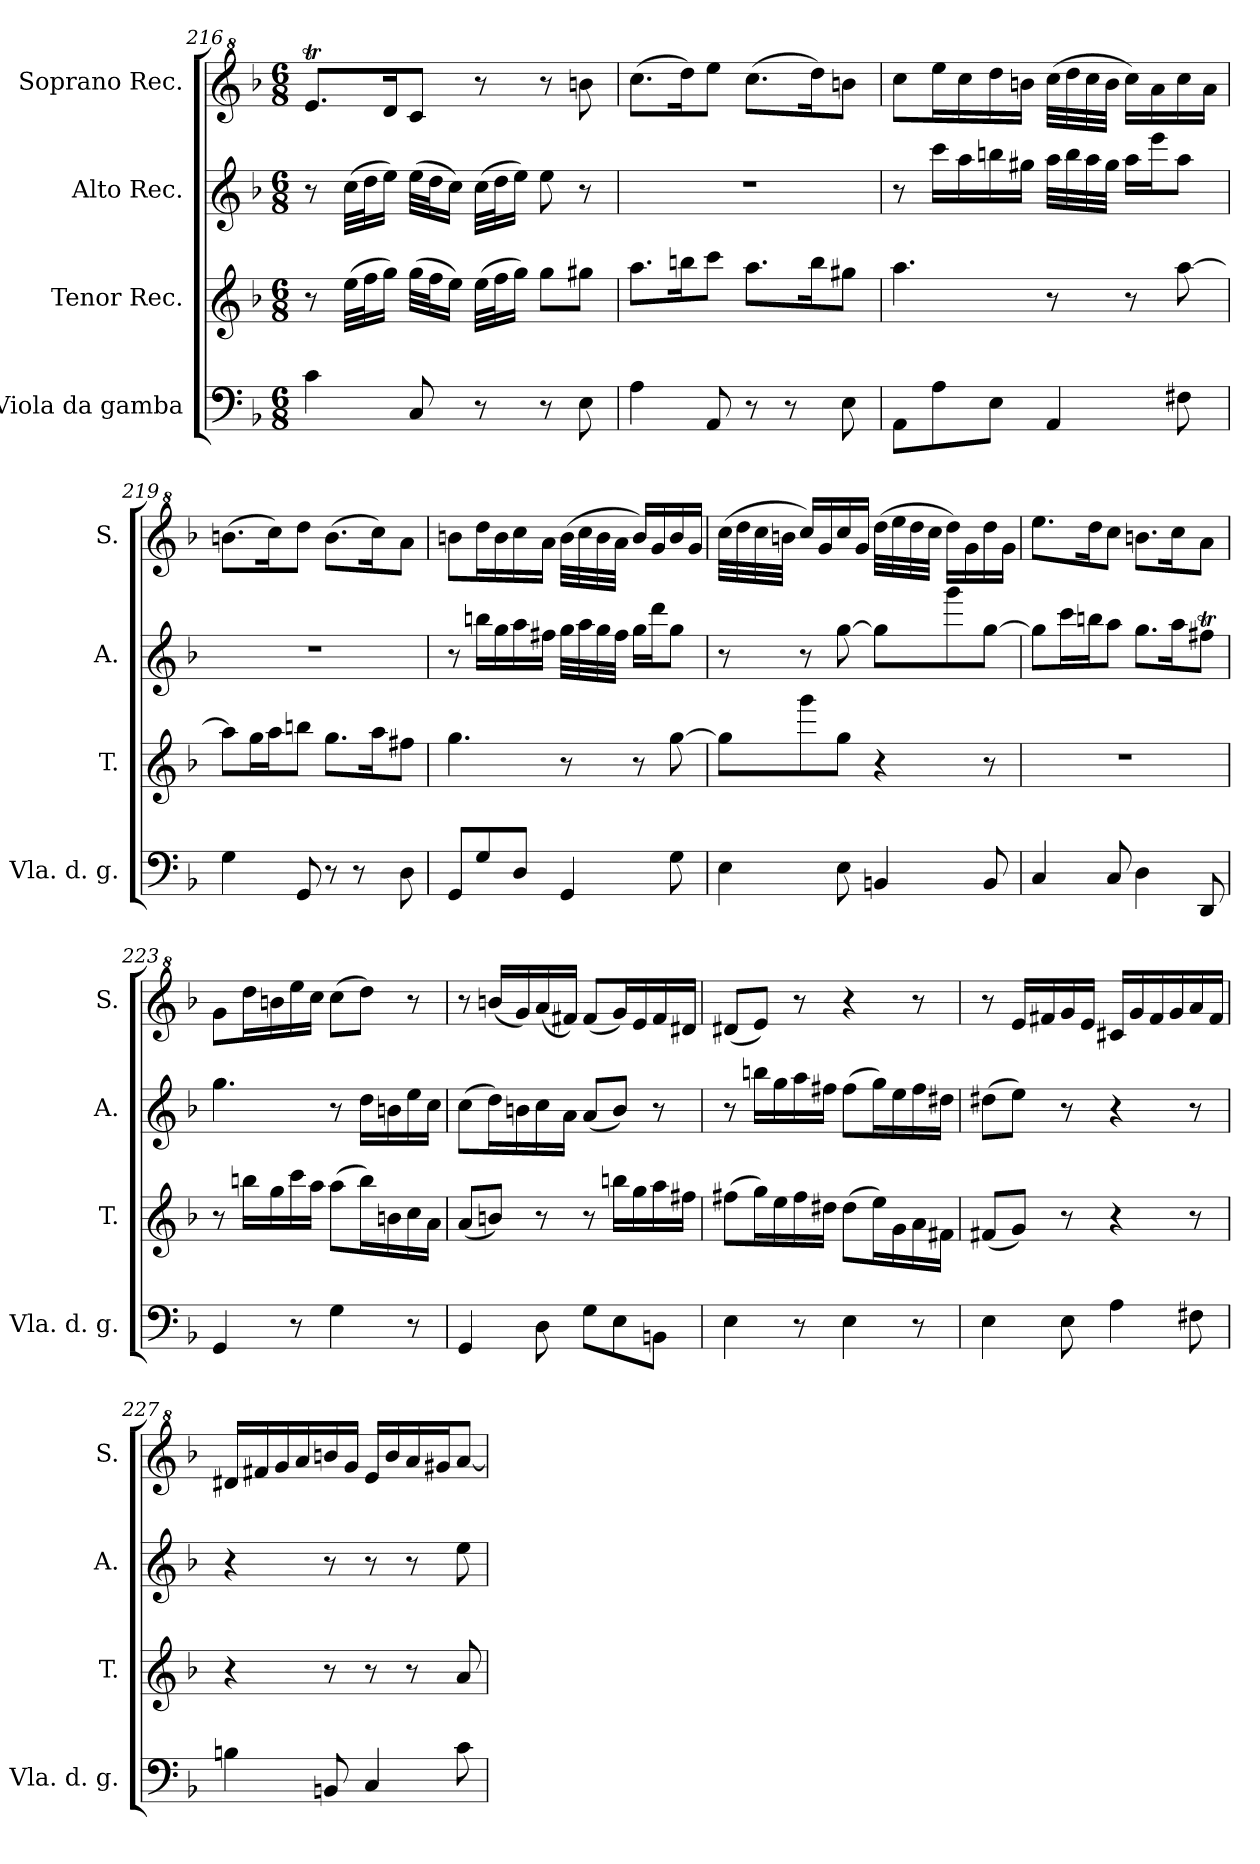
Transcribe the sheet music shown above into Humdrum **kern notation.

**kern	**kern	**kern	**kern
*part4	*part3	*part2	*part1
*staff4	*staff3	*staff2	*staff1
*I"Viola da gamba	*I"Tenor Rec.	*I"Alto Rec.	*I"Soprano Rec.
*I'Vla. d. g.	*I'T.	*I'A.	*I'S.
*clefF4	*clefG2	*clefG2	*clefG^2
*k[b-]	*k[b-]	*k[b-]	*k[b-]
*M6/8	*M6/8	*M6/8	*M6/8
=216	=216	=216	=216
4c\	8r	8r	8.eet/L
.	(>32ee\LLL	(>32cc\LLL	.
.	32ff\J	32dd\J	.
.	16gg\JJ)	16ee\JJ)	16dd/K
8C/	(>32gg\LLL	(>32ee\LLL	8cc/J
.	32ff\J	32dd\J	.
.	16ee\JJ)	16cc\JJ)	.
8r	(>32ee\LLL	(>32cc\LLL	8r
.	32ff\J	32dd\J	.
.	16gg\JJ)	16ee\JJ)	.
8r	8gg\L	8ee\	8r
8E\	8gg#X\J	8r	8bbn\
=217	=217	=217	=217
4A\	8.aa\L	2.r	(>8.ccc\L
.	16bbn\K	.	16ddd\K)
8AA/	8ccc\J	.	8eee\J
8r	8.aa\L	.	(>8.ccc\L
8r	.	.	.
.	16bb\K	.	16ddd\K)
8E\	8gg#X\J	.	8bbn\J
=218	=218	=218	=218
8AA\L	4.aa\	8r	8ccc\L
8A\	.	16ccc\LL	16eee\L
.	.	16aa\	16ccc\
8E\J	.	16bbn\	16ddd\
.	.	16gg#X\JJ	16bbn\JJ
4AA/	8r	32aa\LLL	(>32ccc\LLL
.	.	32bb\	32ddd\
.	.	32aa\	32ccc\
.	.	32gg#\JJJ	32bb\JJJ
.	8r	16aa\LL	16ccc\LL)
.	.	16eee\J	16aa\
8F#X\	[8aa\	8aa\J	16ccc\
.	.	.	16aa\JJ
=219	=219	=219	=219
4G\	8aa\L]	2.r	(>8.bbn\L
.	16gg\L	.	.
.	16aa\J	.	16ccc\K)
8GG/	8bbn\J	.	8ddd\J
8r	8.gg\L	.	(>8.bb\L
8r	.	.	.
.	16aa\K	.	16ccc\K)
8D\	8ff#X\J	.	8aa\J
=220	=220	=220	=220
8GG/L	4.gg\	8r	8bbn\L
8G/	.	16bbn\LL	16ddd\L
.	.	16gg\	16bb\
8D/J	.	16aa\	16ccc\
.	.	16ff#X\JJ	16aa\JJ
4GG/	8r	32gg\LLL	(>32bb\LLL
.	.	32aa\	32ccc\
.	.	32gg\	32bb\
.	.	32ff#\JJJ	32aa\JJJ
.	8r	16gg\LL	16bb/LL)
.	.	16ddd\J	16gg/
8G\	[8gg\	8gg\J	16bb/
.	.	.	16gg/JJ
!!LO:LB:g=z
=221	=221	=221	=221
4E\	8gg\L]	8r	(>32ccc\LLL
.	.	.	32ddd\
.	.	.	32ccc\
.	.	.	32bbn\JJJ
.	8ggg\	8r	16ccc/LL)
.	.	.	16gg/
8E\	8gg\J	[8gg\	16ccc/
.	.	.	16gg/JJ
4BBn/	4r	8gg\L]	(>32ddd\LLL
.	.	.	32eee\
.	.	.	32ddd\
.	.	.	32ccc\JJJ
.	.	8ggg\	16ddd\LL)
.	.	.	16gg\
8BB/	8r	[8gg\J	16ddd\
.	.	.	16gg\JJ
=222	=222	=222	=222
4C/	2.r	8gg\L]	8.eee\L
.	.	16ccc\L	.
.	.	16bbn\J	16ddd\K
8C/	.	8aa\J	8ccc\J
4D\	.	8.gg\L	8.bbn\L
.	.	16aa\K	16ccc\K
8DD/	.	8ff#Xt\J	8aa\J
=223	=223	=223	=223
4GG/	8r	4.gg\	8gg\L
.	16bbn\LL	.	16ddd\L
.	16gg\	.	16bbn\
8r	16ccc\	.	16eee\
.	16aa\JJ	.	16ccc\JJ
4G\	(>8aa\L	8r	(>8ccc\L
.	16bb\L)	16dd\LL	8ddd\J)
.	16bn\	16bn\	.
8r	16cc\	16ee\	8r
.	16a\JJ	16cc\JJ	.
=224	=224	=224	=224
4GG/	(<8a/L	(>8cc\L	8r
.	8bn/J)	16dd\L)	(<16bbn/LL
.	.	16bn\	16gg/)
8D\	8r	16cc\	(<16aa/
.	.	16a\JJ	16ff#X/JJ)
8G\L	8r	(<8a/L	(<8ff#/L
8E\	16bbn\LL	8b/J)	16gg/L)
.	16gg\	.	16ee/
8BBn\J	16aa\	8r	16ff#/
.	16ff#X\JJ	.	16dd#X/JJ
=225	=225	=225	=225
4E\	(>8ff#X\L	8r	(<8dd#X/L
.	16gg\L)	16bbn\LL	8ee/J)
.	16ee\	16gg\	.
8r	16ff#\	16aa\	8r
.	16dd#X\JJ	16ff#X\JJ	.
4E\	(>8dd#\L	(>8ff#\L	4r
.	16ee\L)	16gg\L)	.
.	16g\	16ee\	.
8r	16a\	16ff#\	8r
.	16f#X\JJ	16dd#X\JJ	.
!!LO:LB:g=z
=226	=226	=226	=226
4E\	(<8f#X/L	(>8dd#X\L	8r
.	8g/J)	8ee\J)	16ee/LL
.	.	.	16ff#X/
8E\	8r	8r	16gg/
.	.	.	16ee/JJ
4A\	4r	4r	16cc#X/LL
.	.	.	16gg/
.	.	.	16ff#/
.	.	.	16gg/
8F#X\	8r	8r	16aa/
.	.	.	16ff#/JJ
=227	=227	=227	=227
4Bn\	4r	4r	16dd#X/LL
.	.	.	16ff#X/
.	.	.	16gg/
.	.	.	16aa/
8BBn/	8r	8r	16bbn/
.	.	.	16gg/JJ
4C/	8r	8r	16ee/LL
.	.	.	16bb/
.	8r	8r	16aa/
.	.	.	16gg#X/J
8c\	8a/	8ee\	[8aa/J
=	=	=	=
*-	*-	*-	*-
